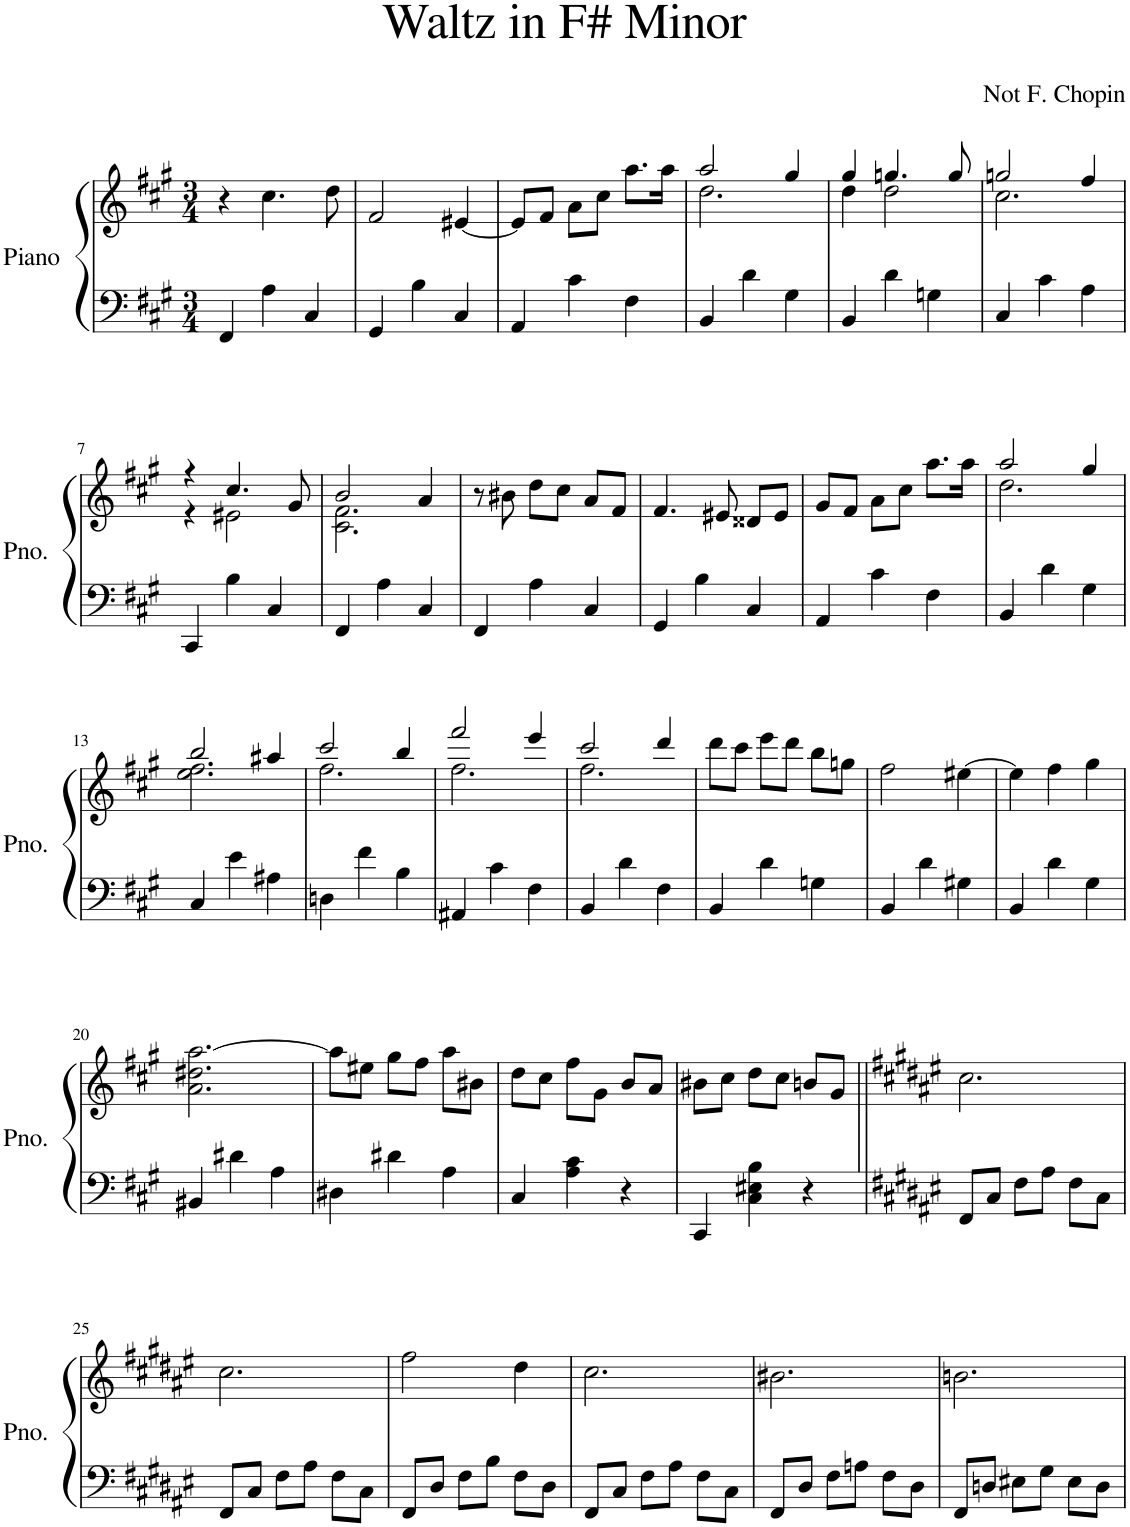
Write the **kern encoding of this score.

**kern	**kern
*part1	*part1
*staff2	*staff1
*I"Piano	*
*I'Pno.	*
*clefF4	*clefG2
*k[f#c#g#]	*k[f#c#g#]
*M3/4	*M3/4
=1	=1
4FF#/	4r
4A\	4.cc#\
4C#/	.
.	8dd\
=2	=2
4GG#/	2f#/
4B\	.
4C#/	[4e#X/
=3	=3
4AA/	8e#/L]
.	8f#/J
4c#\	8a\L
.	8cc#\J
4F#\	8.aa\L
.	16aa\Jk
=4	=4
*	*^
4BB/	2aa/	2.dd\
4d\	.	.
4G#\	4gg#/	.
=5	=5	=5
4BB/	4gg#/	4dd\
4d\	4.ggn/	2dd\
4Gn\	.	.
.	8gg/	.
=6	=6	=6
4C#/	2ggn/	2.cc#\
4c#\	.	.
4A\	4ff#/	.
!!LO:LB:g=z	!!
=7	=7	=7
4CC#/	4r	4r
4B\	4.cc#/	2e#X\
4C#/	.	.
.	8g#/	.
=8	=8	=8
4FF#/	2b/	2.c#\ 2.f#\
4A\	.	.
4C#/	4a/	.
*	*v	*v
=9	=9
4FF#/	8r
.	8b#X\
4A\	8dd\L
.	8cc#\J
4C#/	8a/L
.	8f#/J
=10	=10
4GG#/	4.f#/
4B\	.
.	8e#X/
4C#/	8d##X/L
.	8e#/J
=11	=11
4AA/	8g#/L
.	8f#/J
4c#\	8a\L
.	8cc#\J
4F#\	8.aa\L
.	16aa\Jk
=12	=12
*	*^
4BB/	2aa/	2.dd\
4d\	.	.
4G#\	4gg#/	.
!!LO:LB:g=z	!!
=13	=13	=13
4C#/	2bb/	2.ee\ 2.ff#\
4e\	.	.
4A#X\	4aa#X/	.
=14	=14	=14
4Dn\	2ccc#/	2.ff#\
4f#\	.	.
4B\	4bb/	.
=15	=15	=15
4AA#X/	2fff#/	2.ff#\
4c#\	.	.
4F#\	4eee/	.
=16	=16	=16
4BB/	2ccc#/	2.ff#\
4d\	.	.
4F#\	4ddd/	.
*	*v	*v
=17	=17
4BB/	8ddd\L
.	8ccc#\J
4d\	8eee\L
.	8ddd\J
4Gn\	8bb\L
.	8ggn\J
=18	=18
4BB/	2ff#\
4d\	.
4G#X\	[4ee#X\
=19	=19
4BB/	4ee#\]
4d\	4ff#\
4G#\	4gg#\
!!LO:LB:g=z
=20	=20
4BB#X/	2.a\ 2.dd#X\ [2.aa\
4d#X\	.
4A\	.
=21	=21
4D#X\	8aa\L]
.	8ee#X\J
4d#X\	8gg#\L
.	8ff#\J
4A\	8aa\L
.	8b#X\J
=22	=22
4C#/	8dd\L
.	8cc#\J
4A\ 4c#\	8ff#\L
.	8g#\J
4r	8b/L
.	8a/J
=23	=23
4CC#/	8b#X\L
.	8cc#\J
4C#\ 4E#X\ 4B\	8dd\L
.	8cc#\J
4r	8bn/L
.	8g#/J
=24||	=24||
*k[f#c#g#d#a#e#]	*k[f#c#g#d#a#e#]
8FF#/L	2.cc#\
8C#/J	.
8F#\L	.
8A#\J	.
8F#\L	.
8C#\J	.
!!LO:LB:g=z
=25	=25
8FF#/L	2.cc#\
8C#/J	.
8F#\L	.
8A#\J	.
8F#\L	.
8C#\J	.
=26	=26
8FF#/L	2ff#\
8D#/J	.
8F#\L	.
8B\J	.
8F#\L	4dd#\
8D#\J	.
=27	=27
8FF#/L	2.cc#\
8C#/J	.
8F#\L	.
8A#\J	.
8F#\L	.
8C#\J	.
=28	=28
8FF#/L	2.b#X\
8D#/J	.
8F#\L	.
8An\J	.
8F#\L	.
8D#\J	.
=29	=29
8FF#/L	2.bn\
8Dn/J	.
8E#X\L	.
8G#\J	.
8E#\L	.
8D\J	.
=	=
*-	*-
